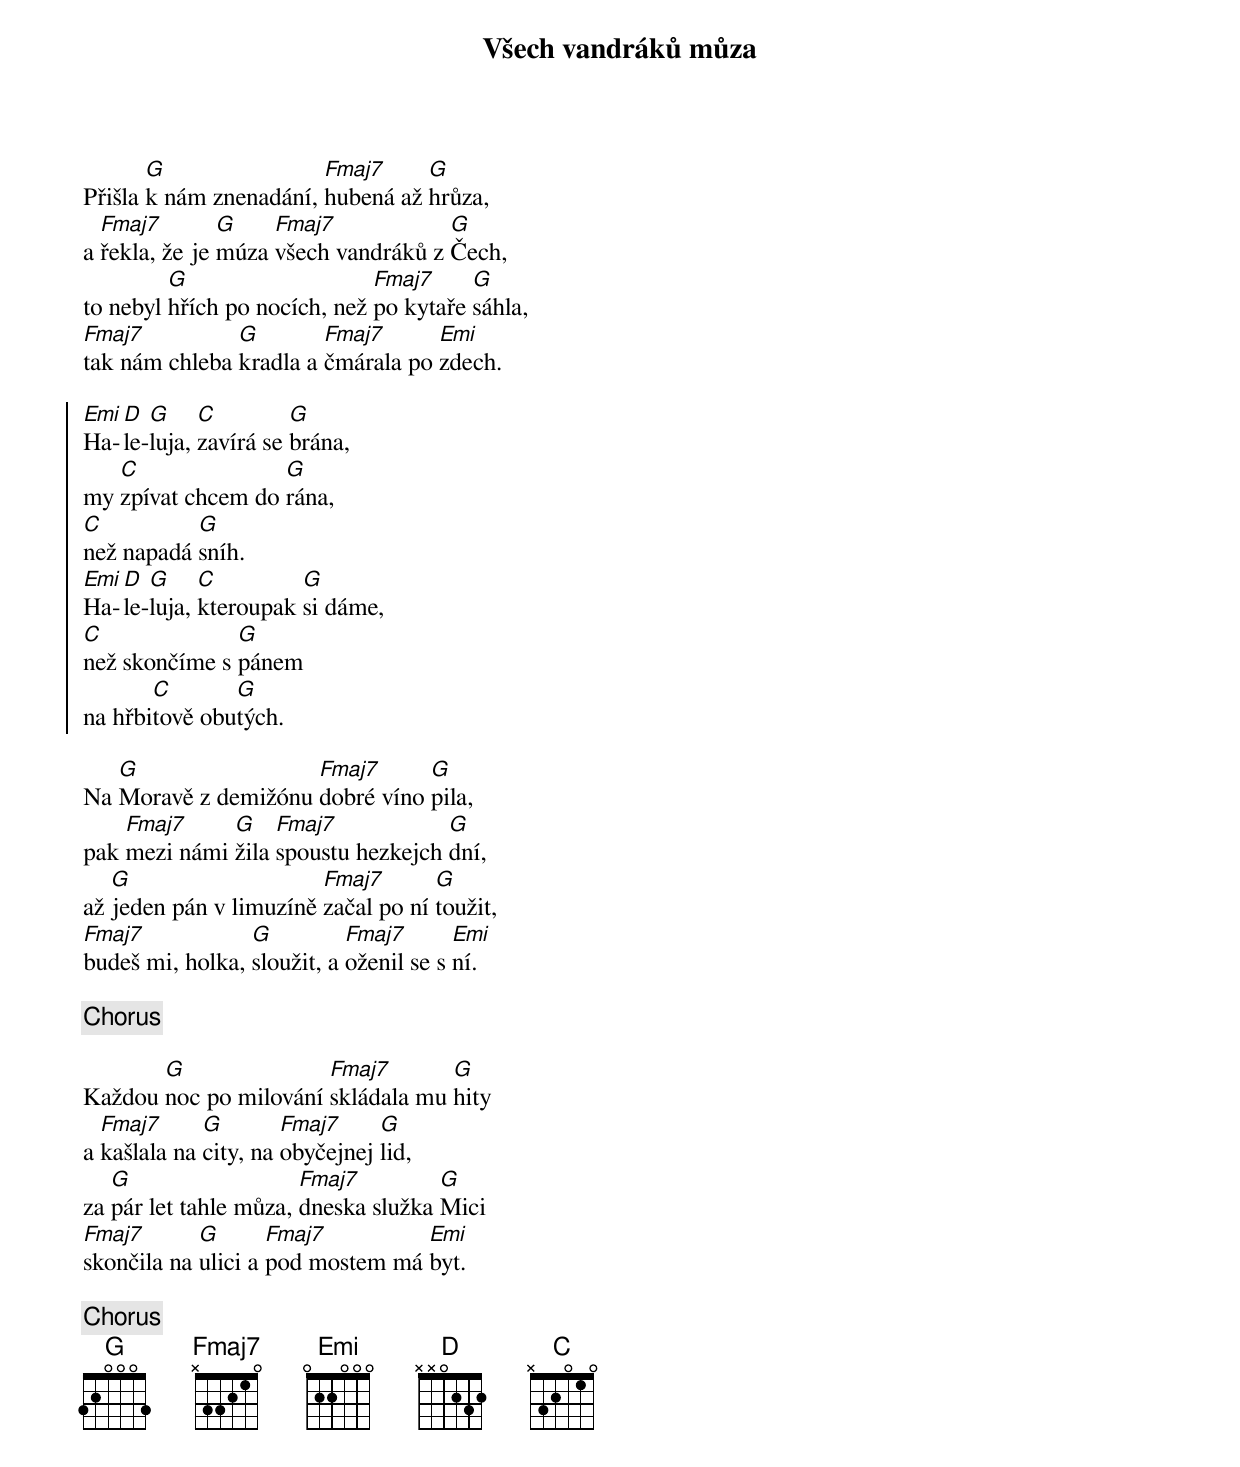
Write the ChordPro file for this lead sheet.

{title: Všech vandráků můza}
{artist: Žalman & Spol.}
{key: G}
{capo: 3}
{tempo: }
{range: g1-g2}
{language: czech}
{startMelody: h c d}
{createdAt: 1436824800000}
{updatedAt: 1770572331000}
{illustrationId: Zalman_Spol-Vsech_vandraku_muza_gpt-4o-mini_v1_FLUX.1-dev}
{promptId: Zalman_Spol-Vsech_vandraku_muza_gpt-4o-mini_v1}

{start_of_verse}
Přišla [G]k nám znenadání, [Fmaj7]hubená až [G]hrůza,
a [Fmaj7]řekla, že je [G]múza [Fmaj7]všech vandráků z [G]Čech,
to nebyl [G]hřích po nocích, než [Fmaj7]po kytaře [G]sáhla,
[Fmaj7]tak nám chleba [G]kradla a [Fmaj7]čmárala po [Emi]zdech.
{end_of_verse}

{start_of_chorus}
[Emi]Ha-[D]le-[G]luja, [C]zavírá se [G]brána,
my [C]zpívat chcem do [G]rána,
[C]než napadá [G]sníh.
[Emi]Ha-[D]le-[G]luja, [C]kteroupak [G]si dáme,
[C]než skončíme s [G]pánem
na hřbi[C]tově obu[G]tých.
{end_of_chorus}

{start_of_verse}
Na [G]Moravě z demižónu [Fmaj7]dobré víno [G]pila,
pak [Fmaj7]mezi námi [G]žila [Fmaj7]spoustu hezkejch [G]dní,
až [G]jeden pán v limuzíně [Fmaj7]začal po ní [G]toužit,
[Fmaj7]budeš mi, holka, [G]sloužit, a [Fmaj7]oženil se s [Emi]ní.
{end_of_verse}

{chorus}

{start_of_verse}
Každou [G]noc po milování [Fmaj7]skládala mu [G]hity
a [Fmaj7]kašlala na [G]city, na [Fmaj7]obyčejnej [G]lid,
za [G]pár let tahle můza, [Fmaj7]dneska služka [G]Mici
[Fmaj7]skončila na [G]ulici a [Fmaj7]pod mostem má [Emi]byt.
{end_of_verse}

{chorus}
